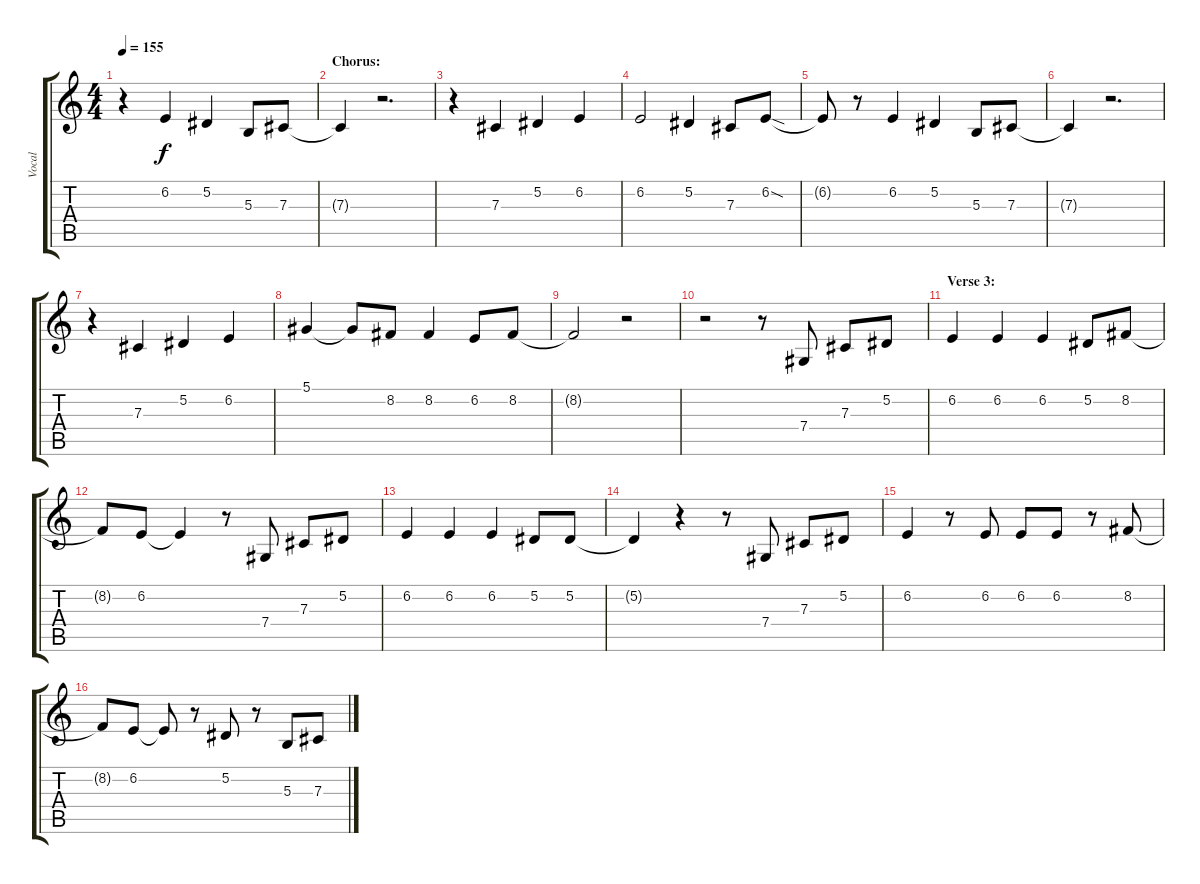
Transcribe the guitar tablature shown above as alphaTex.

\track ("Vocal" "Vocal") {instrument oboe}
\staff {score tabs}
\tuning (Eb4 Bb3 Gb3 Db3 Ab2 Eb2) {hide}
\ts (4 4)
\tempo 155
\clef g2
\ks c
r.4{dy f} 6.2.4 5.2.4 5.3.8 7.3.8 |
\section ("" "Chorus:")
7.3{t}.4 r.2{d} |
r.4 7.3.4 5.2.4 6.2.4 |
6.2.2 5.2.4 7.3.8 6.2{sod}.8 |
6.2{t}.8 r.8 6.2.4 5.2.4 5.3.8 7.3.8 |
7.3{t}.4 r.2{d} |
r.4 7.3.4 5.2.4 6.2.4 |
5.1.4 5.1{t}.8 8.2.8 8.2.4 6.2.8 8.2.8 |
8.2{t}.2 r.2 |
r.2 r.8 7.4.8 7.3.8 5.2.8 |
\section ("" "Verse 3:")
6.2.4 6.2.4 6.2.4 5.2.8 8.2.8 |
8.2{t}.8 6.2.8 6.2{t}.4 r.8 7.4.8 7.3.8 5.2.8 |
6.2.4 6.2.4 6.2.4 5.2.8 5.2.8 |
5.2{t}.4 r.4 r.8 7.4.8 7.3.8 5.2.8 |
6.2.4 r.8 6.2.8 6.2.8 6.2.8 r.8 8.2.8 |
8.2{t}.8 6.2.8 6.2{t}.8 r.8 5.2.8 r.8 5.3.8 7.3.8
